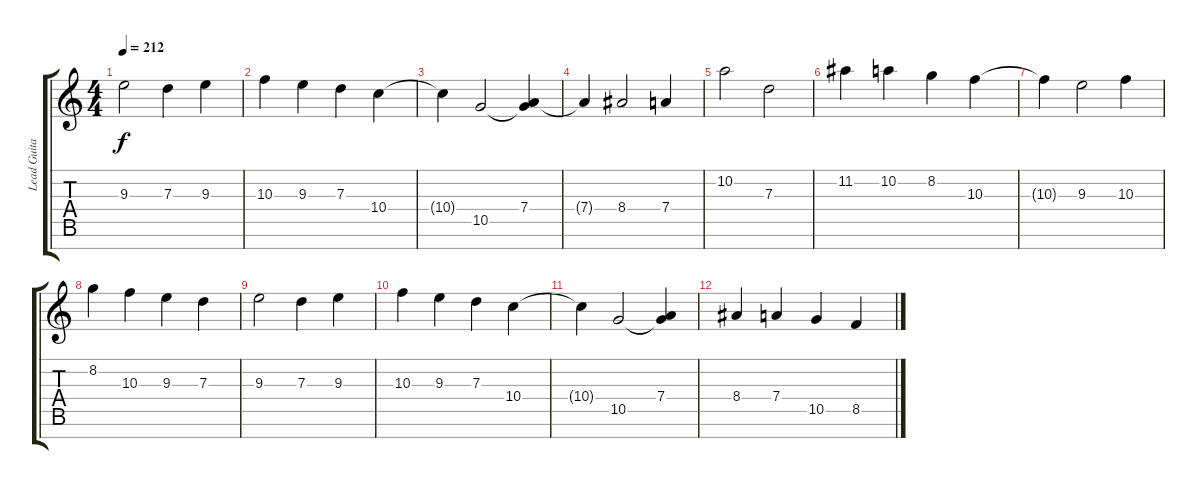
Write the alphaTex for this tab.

\track ("Lead Guitar" "Lead Guita") {instrument distortionguitar}
\staff {score tabs}
\tuning (E4 B3 G3 D3 A2 E2 B1) {hide}
\ts (4 4)
\tempo 212
\clef g2
\ks c
9.3.2{dy f} 7.3.4 9.3.4 |
10.3.4 9.3.4 7.3.4 10.4.4 |
10.4{t}.4 10.5.2 (7.4 10.5{t}).4 |
7.4{t}.4 8.4.2 7.4.4 |
10.2.2 7.3.2 |
11.2.4 10.2.4 8.2.4 10.3.4 |
10.3{t}.4 9.3.2 10.3.4 |
8.2.4 10.3.4 9.3.4 7.3.4 |
9.3.2 7.3.4 9.3.4 |
10.3.4 9.3.4 7.3.4 10.4.4 |
10.4{t}.4 10.5.2 (7.4 10.5{t}).4 |
8.4.4 7.4.4 10.5.4 8.5.4
